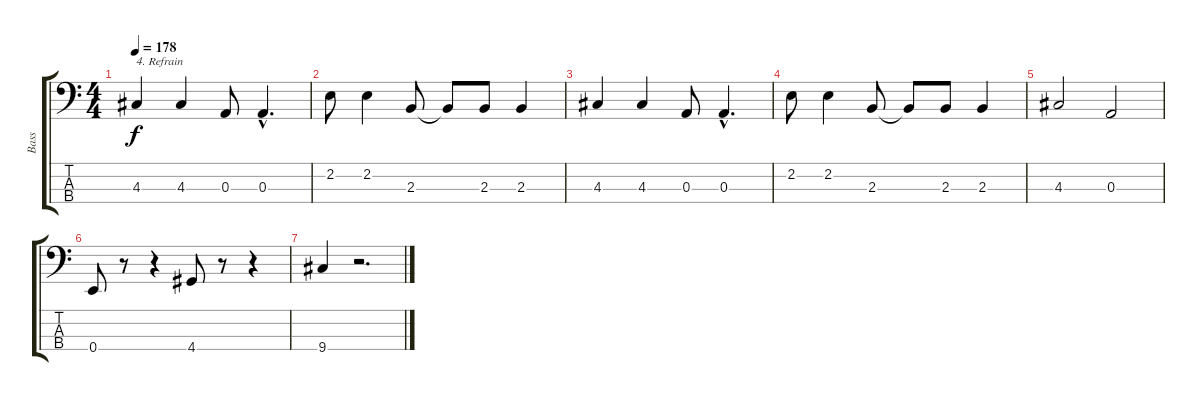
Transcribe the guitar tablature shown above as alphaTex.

\track ("Bass" "Bass") {instrument electricbasspick}
\staff {score tabs}
\tuning (G2 D2 A1 E1) {hide}
\ts (4 4)
\tempo 178
\clef f4
\ks c
4.3.4{txt "4. Refrain" dy f} 4.3.4 0.3.8 0.3{hac}.4{d} |
2.2.8 2.2.4 2.3.8 2.3{t}.8 2.3.8 2.3.4 |
4.3.4 4.3.4 0.3.8 0.3{hac}.4{d} |
2.2.8 2.2.4 2.3.8 2.3{t}.8 2.3.8 2.3.4 |
4.3.2 0.3.2 |
0.4.8 r.8 r.4 4.4.8 r.8 r.4 |
9.4.4 r.2{d}
